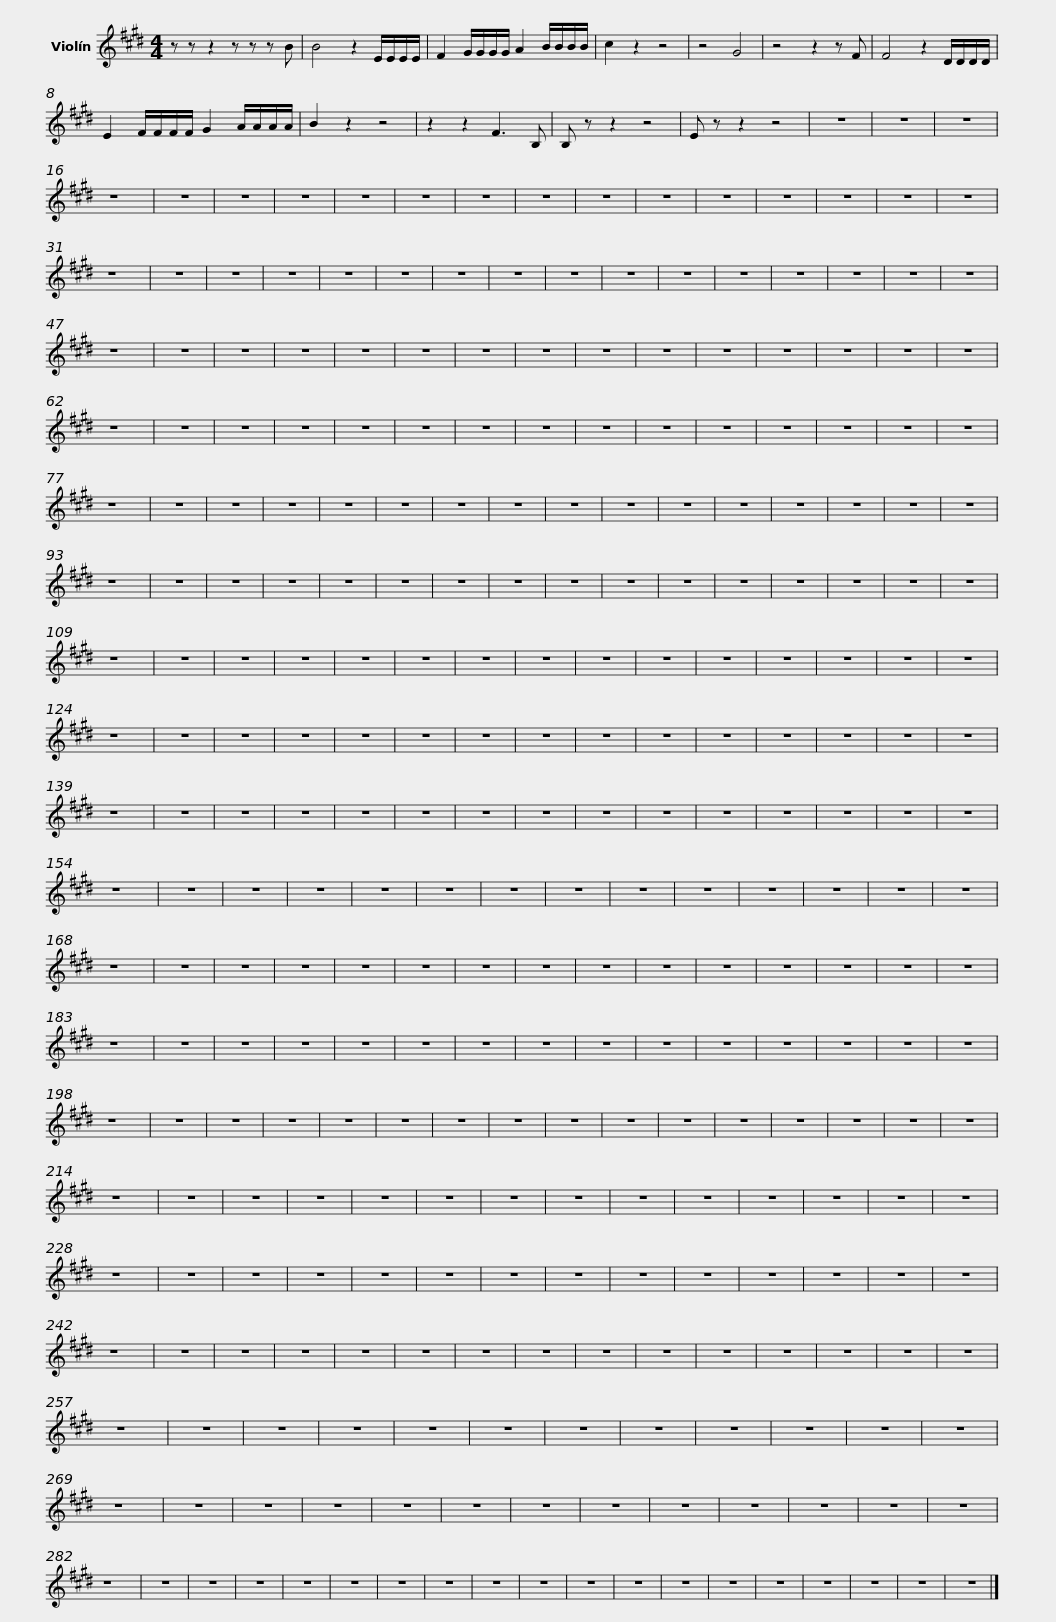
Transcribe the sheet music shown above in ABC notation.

X:1
L:1/8
M:4/4
I:linebreak $
K:E
V:1 treble
V:1
 z z z2 z z z B | B4 z2 E/E/E/E/ | F2 G/G/G/G/ A2 B/B/B/B/ | c2 z2 z4 | z4 G4 | %5
 z4 z2 z F | F4 z2 D/D/D/D/ |$ E2 F/F/F/F/ G2 A/A/A/A/ | B2 z2 z4 | z2 z2 F3 B, | %10
 B, z z2 z4 | E z z2 z4 | z8 | z8 | z8 | %15
 z8 | z8 | z8 |$ z8 | z8 | %20
 z8 | z8 | z8 | z8 | z8 | %25
 z8 | z8 | z8 | z8 | z8 | %30
 z8 | z8 | z8 | z8 | z8 | %35
 z8 |$ z8 | z8 | z8 | z8 | %40
 z8 | z8 | z8 | z8 | z8 | %45
 z8 | z8 | z8 | z8 | z8 | %50
 z8 | z8 | z8 | z8 |$ z8 | %55
 z8 | z8 | z8 | z8 | z8 | %60
 z8 | z8 | z8 | z8 | z8 | %65
 z8 | z8 | z8 | z8 | z8 | %70
 z8 | z8 |$ z8 | z8 | z8 | %75
 z8 | z8 | z8 | z8 | z8 | %80
 z8 | z8 | z8 | z8 | z8 | %85
 z8 | z8 | z8 | z8 | z8 |$ %90
 z8 | z8 | z8 | z8 | z8 | %95
 z8 | z8 | z8 | z8 | z8 | %100
 z8 | z8 | z8 | z8 | z8 | %105
 z8 | z8 | z8 |$ z8 | z8 | %110
 z8 | z8 | z8 | z8 | z8 | %115
 z8 | z8 | z8 | z8 | z8 | %120
 z8 | z8 | z8 | z8 | z8 | %125
 z8 |$ z8 | z8 | z8 | z8 | %130
 z8 | z8 | z8 | z8 | z8 | %135
 z8 | z8 | z8 | z8 | z8 | %140
 z8 | z8 | z8 | z8 |$ z8 | %145
 z8 | z8 | z8 | z8 | z8 | %150
 z8 | z8 | z8 | z8 | z8 | %155
 z8 | z8 | z8 | z8 | z8 | %160
 z8 | z8 |$ z8 | z8 | z8 | %165
 z8 | z8 | z8 | z8 | z8 | %170
 z8 | z8 | z8 | z8 | z8 | %175
 z8 | z8 | z8 | z8 | z8 |$ %180
 z8 | z8 | z8 | z8 | z8 | %185
 z8 | z8 | z8 | z8 | z8 | %190
 z8 | z8 | z8 | z8 | z8 | %195
 z8 | z8 | z8 |$ z8 | z8 | %200
 z8 | z8 | z8 | z8 | z8 | %205
 z8 | z8 | z8 | z8 | z8 | %210
 z8 | z8 | z8 | z8 | z8 | %215
 z8 |$ z8 | z8 | z8 | z8 | %220
 z8 | z8 | z8 | z8 | z8 | %225
 z8 | z8 | z8 | z8 | z8 | %230
 z8 | z8 | z8 | z8 |$ z8 | %235
 z8 | z8 | z8 | z8 | z8 | %240
 z8 | z8 | z8 | z8 | z8 | %245
 z8 | z8 | z8 | z8 | z8 | %250
 z8 | z8 |$ z8 | z8 | z8 | %255
 z8 | z8 | z8 | z8 | z8 | %260
 z8 | z8 | z8 | z8 | z8 | %265
 z8 | z8 | z8 | z8 | z8 |$ %270
 z8 | z8 | z8 | z8 | z8 | %275
 z8 | z8 | z8 | z8 | z8 | %280
 z8 | z8 | z8 | z8 | z8 | %285
 z8 | z8 | z8 |$ z8 | z8 | %290
 z8 | z8 | z8 | z8 | z8 | %295
 z8 | z8 | z8 | z8 | z8 |] %300
